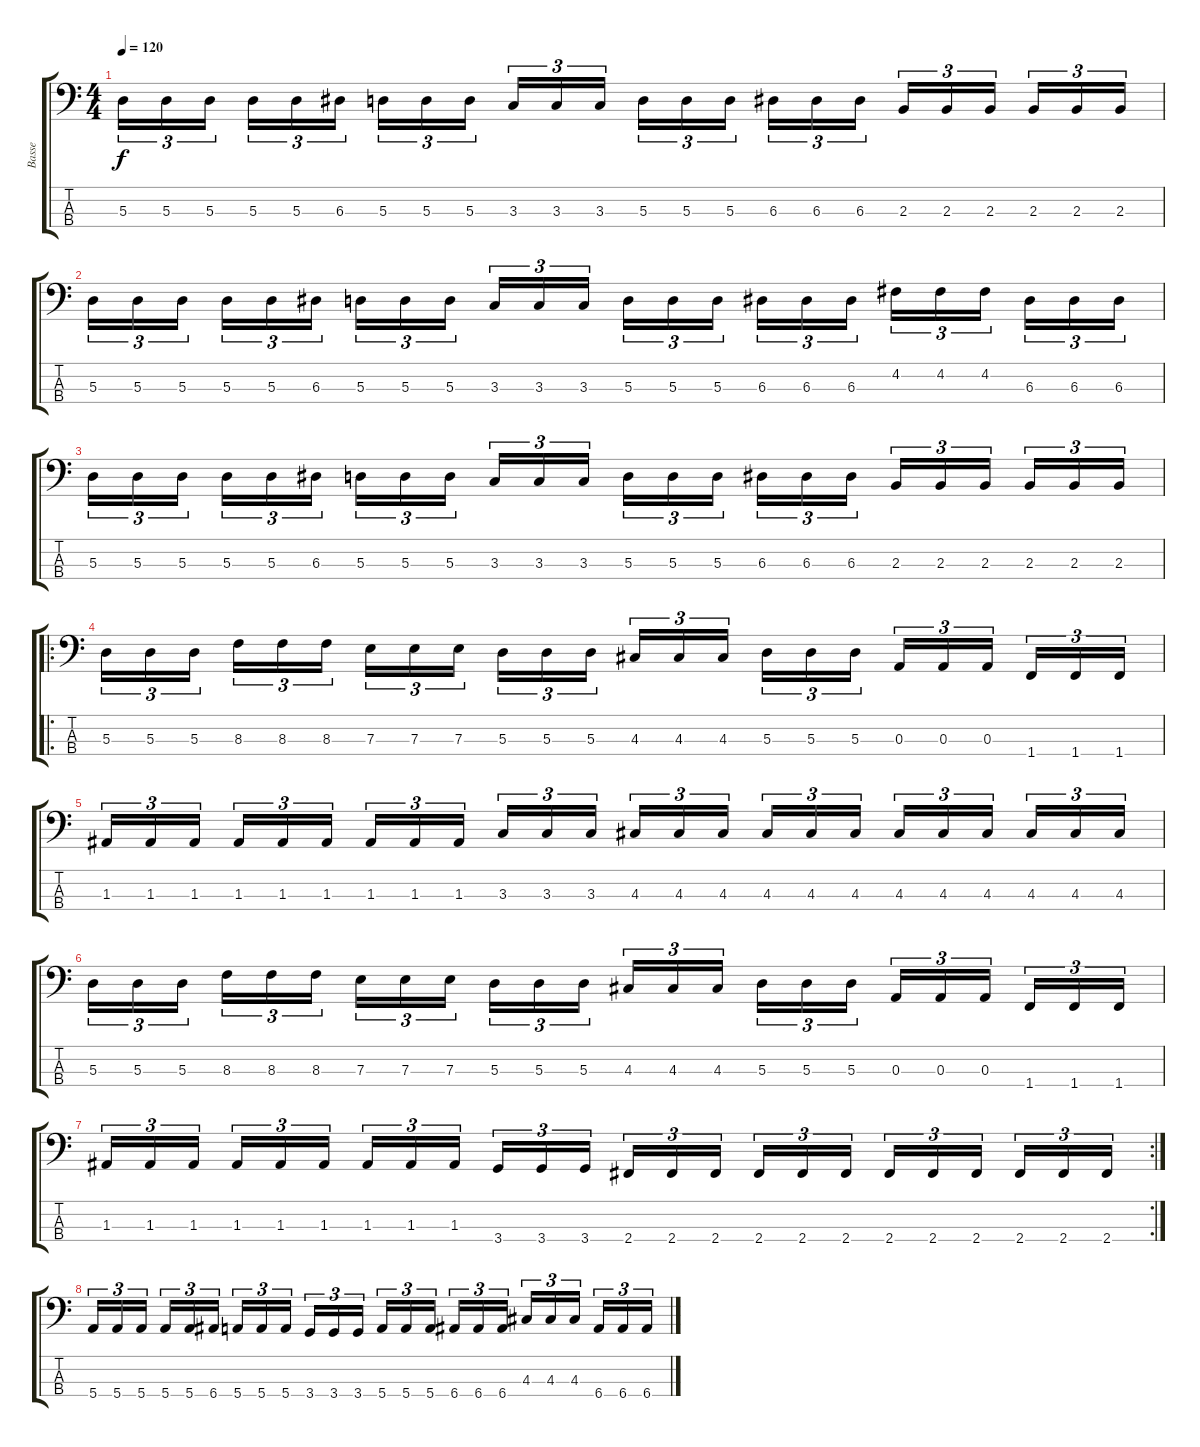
\track ("Basse" "Basse") {instrument electricbassfinger}
\staff {score tabs}
\tuning (G2 D2 A1 E1) {hide}
\ts (4 4)
\tempo 120
\clef f4
\ks c
5.3.16{tu (3 2) dy f} 5.3.16{tu (3 2)} 5.3.16{tu (3 2) beam splitsecondary} 5.3.16{tu (3 2)} 5.3.16{tu (3 2)} 6.3.16{tu (3 2)} 5.3.16{tu (3 2)} 5.3.16{tu (3 2)} 5.3.16{tu (3 2) beam splitsecondary} 3.3.16{tu (3 2)} 3.3.16{tu (3 2)} 3.3.16{tu (3 2)} 5.3.16{tu (3 2)} 5.3.16{tu (3 2)} 5.3.16{tu (3 2) beam splitsecondary} 6.3.16{tu (3 2)} 6.3.16{tu (3 2)} 6.3.16{tu (3 2)} 2.3.16{tu (3 2)} 2.3.16{tu (3 2)} 2.3.16{tu (3 2) beam splitsecondary} 2.3.16{tu (3 2)} 2.3.16{tu (3 2)} 2.3.16{tu (3 2)} |
5.3.16{tu (3 2)} 5.3.16{tu (3 2)} 5.3.16{tu (3 2) beam splitsecondary} 5.3.16{tu (3 2)} 5.3.16{tu (3 2)} 6.3.16{tu (3 2)} 5.3.16{tu (3 2)} 5.3.16{tu (3 2)} 5.3.16{tu (3 2) beam splitsecondary} 3.3.16{tu (3 2)} 3.3.16{tu (3 2)} 3.3.16{tu (3 2)} 5.3.16{tu (3 2)} 5.3.16{tu (3 2)} 5.3.16{tu (3 2) beam splitsecondary} 6.3.16{tu (3 2)} 6.3.16{tu (3 2)} 6.3.16{tu (3 2)} 4.2.16{tu (3 2)} 4.2.16{tu (3 2)} 4.2.16{tu (3 2) beam splitsecondary} 6.3.16{tu (3 2)} 6.3.16{tu (3 2)} 6.3.16{tu (3 2)} |
5.3.16{tu (3 2)} 5.3.16{tu (3 2)} 5.3.16{tu (3 2) beam splitsecondary} 5.3.16{tu (3 2)} 5.3.16{tu (3 2)} 6.3.16{tu (3 2)} 5.3.16{tu (3 2)} 5.3.16{tu (3 2)} 5.3.16{tu (3 2) beam splitsecondary} 3.3.16{tu (3 2)} 3.3.16{tu (3 2)} 3.3.16{tu (3 2)} 5.3.16{tu (3 2)} 5.3.16{tu (3 2)} 5.3.16{tu (3 2) beam splitsecondary} 6.3.16{tu (3 2)} 6.3.16{tu (3 2)} 6.3.16{tu (3 2)} 2.3.16{tu (3 2)} 2.3.16{tu (3 2)} 2.3.16{tu (3 2) beam splitsecondary} 2.3.16{tu (3 2)} 2.3.16{tu (3 2)} 2.3.16{tu (3 2)} |
\ro
5.3.16{tu (3 2)} 5.3.16{tu (3 2)} 5.3.16{tu (3 2) beam splitsecondary} 8.3.16{tu (3 2)} 8.3.16{tu (3 2)} 8.3.16{tu (3 2)} 7.3.16{tu (3 2)} 7.3.16{tu (3 2)} 7.3.16{tu (3 2) beam splitsecondary} 5.3.16{tu (3 2)} 5.3.16{tu (3 2)} 5.3.16{tu (3 2)} 4.3.16{tu (3 2)} 4.3.16{tu (3 2)} 4.3.16{tu (3 2) beam splitsecondary} 5.3.16{tu (3 2)} 5.3.16{tu (3 2)} 5.3.16{tu (3 2)} 0.3.16{tu (3 2)} 0.3.16{tu (3 2)} 0.3.16{tu (3 2) beam splitsecondary} 1.4.16{tu (3 2)} 1.4.16{tu (3 2)} 1.4.16{tu (3 2)} |
1.3.16{tu (3 2)} 1.3.16{tu (3 2)} 1.3.16{tu (3 2) beam splitsecondary} 1.3.16{tu (3 2)} 1.3.16{tu (3 2)} 1.3.16{tu (3 2)} 1.3.16{tu (3 2)} 1.3.16{tu (3 2)} 1.3.16{tu (3 2) beam splitsecondary} 3.3.16{tu (3 2)} 3.3.16{tu (3 2)} 3.3.16{tu (3 2)} 4.3.16{tu (3 2)} 4.3.16{tu (3 2)} 4.3.16{tu (3 2) beam splitsecondary} 4.3.16{tu (3 2)} 4.3.16{tu (3 2)} 4.3.16{tu (3 2)} 4.3.16{tu (3 2)} 4.3.16{tu (3 2)} 4.3.16{tu (3 2) beam splitsecondary} 4.3.16{tu (3 2)} 4.3.16{tu (3 2)} 4.3.16{tu (3 2)} |
5.3.16{tu (3 2)} 5.3.16{tu (3 2)} 5.3.16{tu (3 2) beam splitsecondary} 8.3.16{tu (3 2)} 8.3.16{tu (3 2)} 8.3.16{tu (3 2)} 7.3.16{tu (3 2)} 7.3.16{tu (3 2)} 7.3.16{tu (3 2) beam splitsecondary} 5.3.16{tu (3 2)} 5.3.16{tu (3 2)} 5.3.16{tu (3 2)} 4.3.16{tu (3 2)} 4.3.16{tu (3 2)} 4.3.16{tu (3 2) beam splitsecondary} 5.3.16{tu (3 2)} 5.3.16{tu (3 2)} 5.3.16{tu (3 2)} 0.3.16{tu (3 2)} 0.3.16{tu (3 2)} 0.3.16{tu (3 2) beam splitsecondary} 1.4.16{tu (3 2)} 1.4.16{tu (3 2)} 1.4.16{tu (3 2)} |
\rc 2
1.3.16{tu (3 2)} 1.3.16{tu (3 2)} 1.3.16{tu (3 2) beam splitsecondary} 1.3.16{tu (3 2)} 1.3.16{tu (3 2)} 1.3.16{tu (3 2)} 1.3.16{tu (3 2)} 1.3.16{tu (3 2)} 1.3.16{tu (3 2) beam splitsecondary} 3.4.16{tu (3 2)} 3.4.16{tu (3 2)} 3.4.16{tu (3 2)} 2.4.16{tu (3 2)} 2.4.16{tu (3 2)} 2.4.16{tu (3 2) beam splitsecondary} 2.4.16{tu (3 2)} 2.4.16{tu (3 2)} 2.4.16{tu (3 2)} 2.4.16{tu (3 2)} 2.4.16{tu (3 2)} 2.4.16{tu (3 2) beam splitsecondary} 2.4.16{tu (3 2)} 2.4.16{tu (3 2)} 2.4.16{tu (3 2)} |
5.4.16{tu (3 2)} 5.4.16{tu (3 2)} 5.4.16{tu (3 2) beam splitsecondary} 5.4.16{tu (3 2)} 5.4.16{tu (3 2)} 6.4.16{tu (3 2)} 5.4.16{tu (3 2)} 5.4.16{tu (3 2)} 5.4.16{tu (3 2) beam splitsecondary} 3.4.16{tu (3 2)} 3.4.16{tu (3 2)} 3.4.16{tu (3 2)} 5.4.16{tu (3 2)} 5.4.16{tu (3 2)} 5.4.16{tu (3 2) beam splitsecondary} 6.4.16{tu (3 2)} 6.4.16{tu (3 2)} 6.4.16{tu (3 2)} 4.3.16{tu (3 2)} 4.3.16{tu (3 2)} 4.3.16{tu (3 2) beam splitsecondary} 6.4.16{tu (3 2)} 6.4.16{tu (3 2)} 6.4.16{tu (3 2)}
